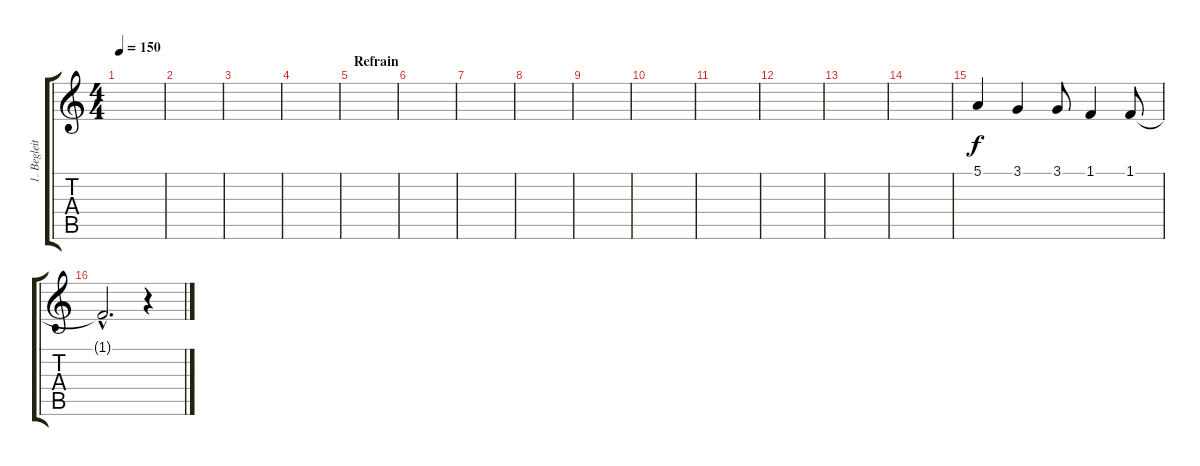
\track ("1. Begleitstimme" "1. Begleit") {instrument choiraahs}
\staff {score tabs}
\tuning (E4 B3 G3 D3 A2 E2) {hide}
\ts (4 4)
\tempo 150
\clef g2
\ks c
|
|
|
|
\section ("" "Refrain")
|
|
|
|
|
|
|
|
|
|
5.1.4{volume 14} 3.1.4 3.1.8 1.1.4 1.1.8 |
1.1{hac t}.2{d} r.4
